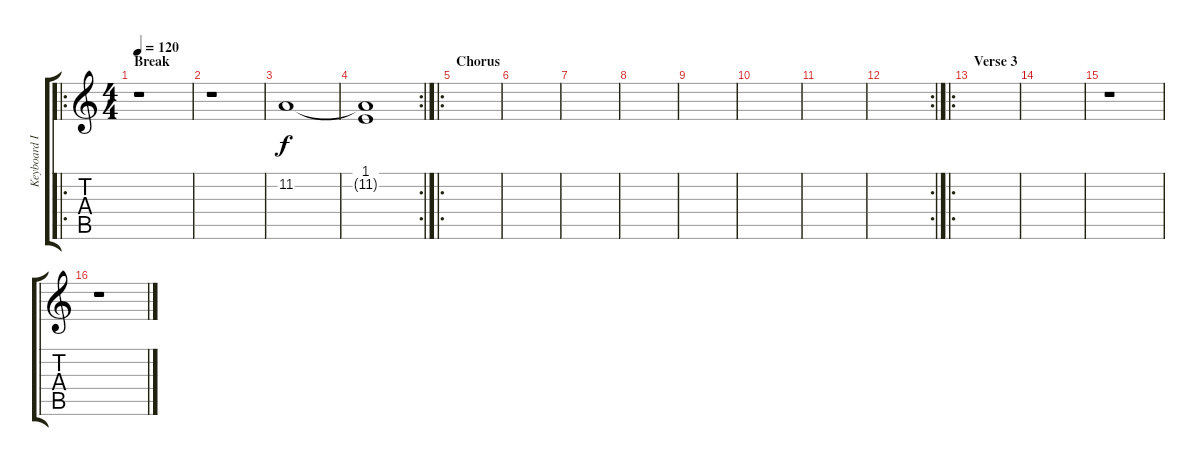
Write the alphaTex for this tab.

\track ("Keyboard I" "Keyboard I") {instrument choiraahs}
\staff {score tabs}
\tuning (Eb4 Bb3 Gb3 Db3 Ab2 Eb2) {hide}
\ro
\ts (4 4)
\section ("" "Break")
\tempo 120
\clef g2
\ks c
r.1{dy f} |
r.1 |
11.2.1 |
\rc 2
(1.1 11.2{t}).1 |
\ro
\section ("" "Chorus")
|
|
|
|
|
|
|
\rc 2
|
\ro
\section ("" "Verse 3")
|
|
r.1 |
r.1
